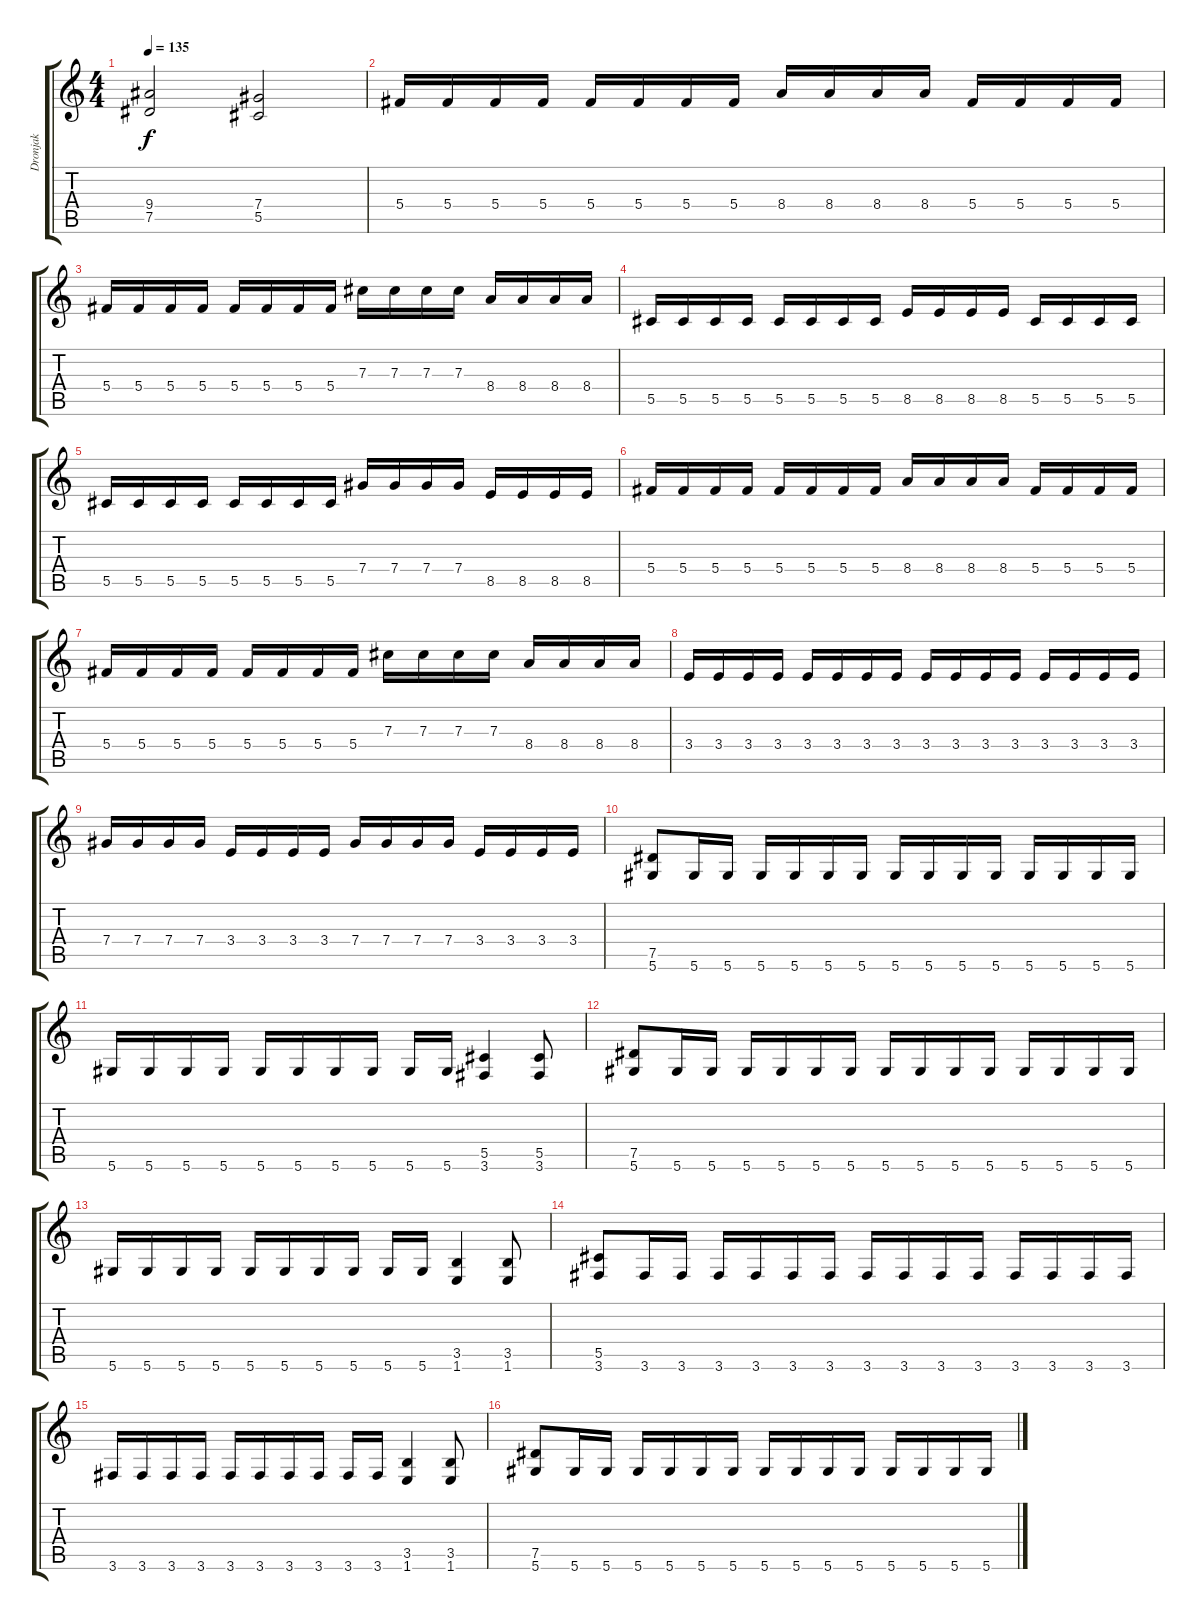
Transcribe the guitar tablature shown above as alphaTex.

\track ("Dronjak" "Dronjak") {instrument distortionguitar}
\staff {score tabs}
\tuning (Eb4 Bb3 Gb3 Db3 Ab2 Eb2) {hide}
\ts (4 4)
\tempo 135
\clef g2
\ks c
(9.4 7.5).2{dy f instrument distortionguitar} (7.4 5.5).2 |
5.4.16 5.4.16 5.4.16 5.4.16 5.4.16 5.4.16 5.4.16 5.4.16 8.4.16 8.4.16 8.4.16 8.4.16 5.4.16 5.4.16 5.4.16 5.4.16 |
5.4.16 5.4.16 5.4.16 5.4.16 5.4.16 5.4.16 5.4.16 5.4.16 7.3.16 7.3.16 7.3.16 7.3.16 8.4.16 8.4.16 8.4.16 8.4.16 |
5.5.16 5.5.16 5.5.16 5.5.16 5.5.16 5.5.16 5.5.16 5.5.16 8.5.16 8.5.16 8.5.16 8.5.16 5.5.16 5.5.16 5.5.16 5.5.16 |
5.5.16 5.5.16 5.5.16 5.5.16 5.5.16 5.5.16 5.5.16 5.5.16 7.4.16 7.4.16 7.4.16 7.4.16 8.5.16 8.5.16 8.5.16 8.5.16 |
5.4.16 5.4.16 5.4.16 5.4.16 5.4.16 5.4.16 5.4.16 5.4.16 8.4.16 8.4.16 8.4.16 8.4.16 5.4.16 5.4.16 5.4.16 5.4.16 |
5.4.16 5.4.16 5.4.16 5.4.16 5.4.16 5.4.16 5.4.16 5.4.16 7.3.16 7.3.16 7.3.16 7.3.16 8.4.16 8.4.16 8.4.16 8.4.16 |
3.4.16 3.4.16 3.4.16 3.4.16 3.4.16 3.4.16 3.4.16 3.4.16 3.4.16 3.4.16 3.4.16 3.4.16 3.4.16 3.4.16 3.4.16 3.4.16 |
7.4.16 7.4.16 7.4.16 7.4.16 3.4.16 3.4.16 3.4.16 3.4.16 7.4.16 7.4.16 7.4.16 7.4.16 3.4.16 3.4.16 3.4.16 3.4.16 |
(7.5 5.6).8 5.6.16 5.6.16 5.6.16 5.6.16 5.6.16 5.6.16 5.6.16 5.6.16 5.6.16 5.6.16 5.6.16 5.6.16 5.6.16 5.6.16 |
5.6.16 5.6.16 5.6.16 5.6.16 5.6.16 5.6.16 5.6.16 5.6.16 5.6.16 5.6.16 (5.5 3.6).4 (5.5 3.6).8 |
(7.5 5.6).8 5.6.16 5.6.16 5.6.16 5.6.16 5.6.16 5.6.16 5.6.16 5.6.16 5.6.16 5.6.16 5.6.16 5.6.16 5.6.16 5.6.16 |
5.6.16 5.6.16 5.6.16 5.6.16 5.6.16 5.6.16 5.6.16 5.6.16 5.6.16 5.6.16 (3.5 1.6).4 (3.5 1.6).8 |
(5.5 3.6).8 3.6.16 3.6.16 3.6.16 3.6.16 3.6.16 3.6.16 3.6.16 3.6.16 3.6.16 3.6.16 3.6.16 3.6.16 3.6.16 3.6.16 |
3.6.16 3.6.16 3.6.16 3.6.16 3.6.16 3.6.16 3.6.16 3.6.16 3.6.16 3.6.16 (3.5 1.6).4 (3.5 1.6).8 |
(7.5 5.6).8 5.6.16 5.6.16 5.6.16 5.6.16 5.6.16 5.6.16 5.6.16 5.6.16 5.6.16 5.6.16 5.6.16 5.6.16 5.6.16 5.6.16
